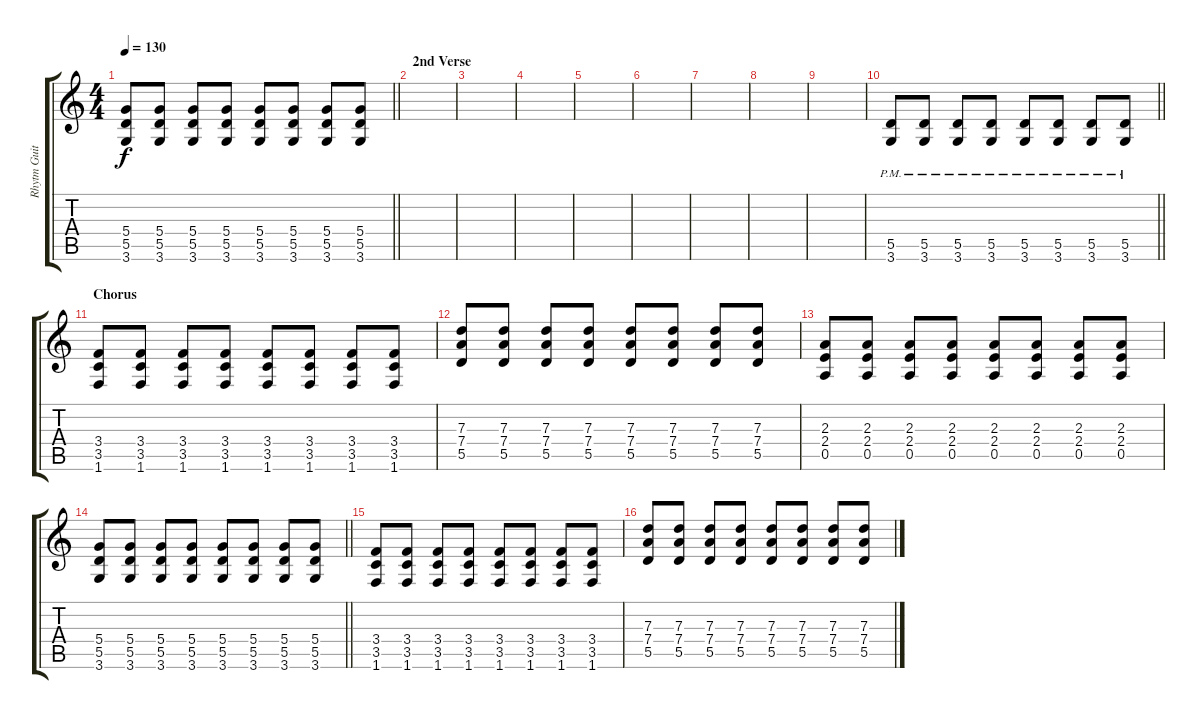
\track ("Rhytm Guitar" "Rhytm Guit") {instrument overdrivenguitar}
\staff {score tabs}
\tuning (E4 B3 G3 D3 A2 E2) {hide}
\ts (4 4)
\tempo 130
\clef g2
\barLineRight lightlight
\ks c
(5.4 5.5 3.6).8{dy f} (5.4 5.5 3.6).8 (5.4 5.5 3.6).8 (5.4 5.5 3.6).8 (5.4 5.5 3.6).8 (5.4 5.5 3.6).8 (5.4 5.5 3.6).8 (5.4 5.5 3.6).8 |
\section ("" "2nd Verse")
|
|
|
|
|
|
|
|
\barLineRight lightlight
(5.5{pm} 3.6{pm}).8 (5.5{pm} 3.6{pm}).8 (5.5{pm} 3.6{pm}).8 (5.5{pm} 3.6{pm}).8 (5.5{pm} 3.6{pm}).8 (5.5{pm} 3.6{pm}).8 (5.5{pm} 3.6{pm}).8 (5.5{pm} 3.6{pm}).8 |
\section ("" "Chorus")
(3.4 3.5 1.6).8 (3.4 3.5 1.6).8 (3.4 3.5 1.6).8 (3.4 3.5 1.6).8 (3.4 3.5 1.6).8 (3.4 3.5 1.6).8 (3.4 3.5 1.6).8 (3.4 3.5 1.6).8 |
(7.3 7.4 5.5).8 (7.3 7.4 5.5).8 (7.3 7.4 5.5).8 (7.3 7.4 5.5).8 (7.3 7.4 5.5).8 (7.3 7.4 5.5).8 (7.3 7.4 5.5).8 (7.3 7.4 5.5).8 |
(2.3 2.4 0.5).8 (2.3 2.4 0.5).8 (2.3 2.4 0.5).8 (2.3 2.4 0.5).8 (2.3 2.4 0.5).8 (2.3 2.4 0.5).8 (2.3 2.4 0.5).8 (2.3 2.4 0.5).8 |
\barLineRight lightlight
(5.4 5.5 3.6).8 (5.4 5.5 3.6).8 (5.4 5.5 3.6).8 (5.4 5.5 3.6).8 (5.4 5.5 3.6).8 (5.4 5.5 3.6).8 (5.4 5.5 3.6).8 (5.4 5.5 3.6).8 |
(3.4 3.5 1.6).8 (3.4 3.5 1.6).8 (3.4 3.5 1.6).8 (3.4 3.5 1.6).8 (3.4 3.5 1.6).8 (3.4 3.5 1.6).8 (3.4 3.5 1.6).8 (3.4 3.5 1.6).8 |
(7.3 7.4 5.5).8 (7.3 7.4 5.5).8 (7.3 7.4 5.5).8 (7.3 7.4 5.5).8 (7.3 7.4 5.5).8 (7.3 7.4 5.5).8 (7.3 7.4 5.5).8 (7.3 7.4 5.5).8
